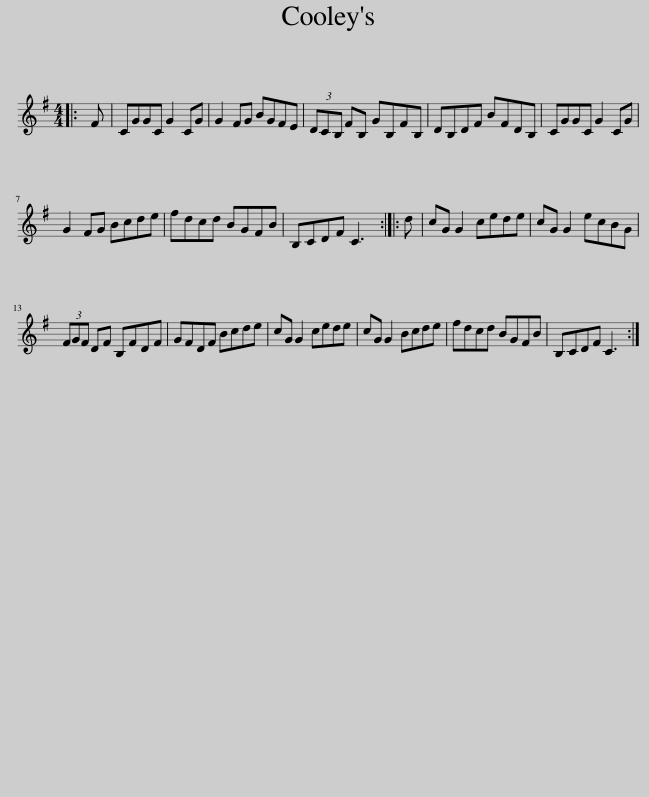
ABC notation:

X:1
L:1/8
M:4/4
I:linebreak $
K:Emin
V:1 treble
V:1
|: F | CGGC G2 CG | G2 FG BGFE | (3DCB, FB, GB,FB, | DB,DF BFDB, | %5
 CGGC G2 CG |$ G2 FG Bcde | fdcd BGFB | B,CDF C3 :: d | %10
 cG G2 cede | cG G2 ecBG |$ (3FGF DF B,FDF | GFDF Bcde | cG G2 cede | %15
 cG G2 Bcde | fdcd BGFB | B,CDF C3 :| %18
